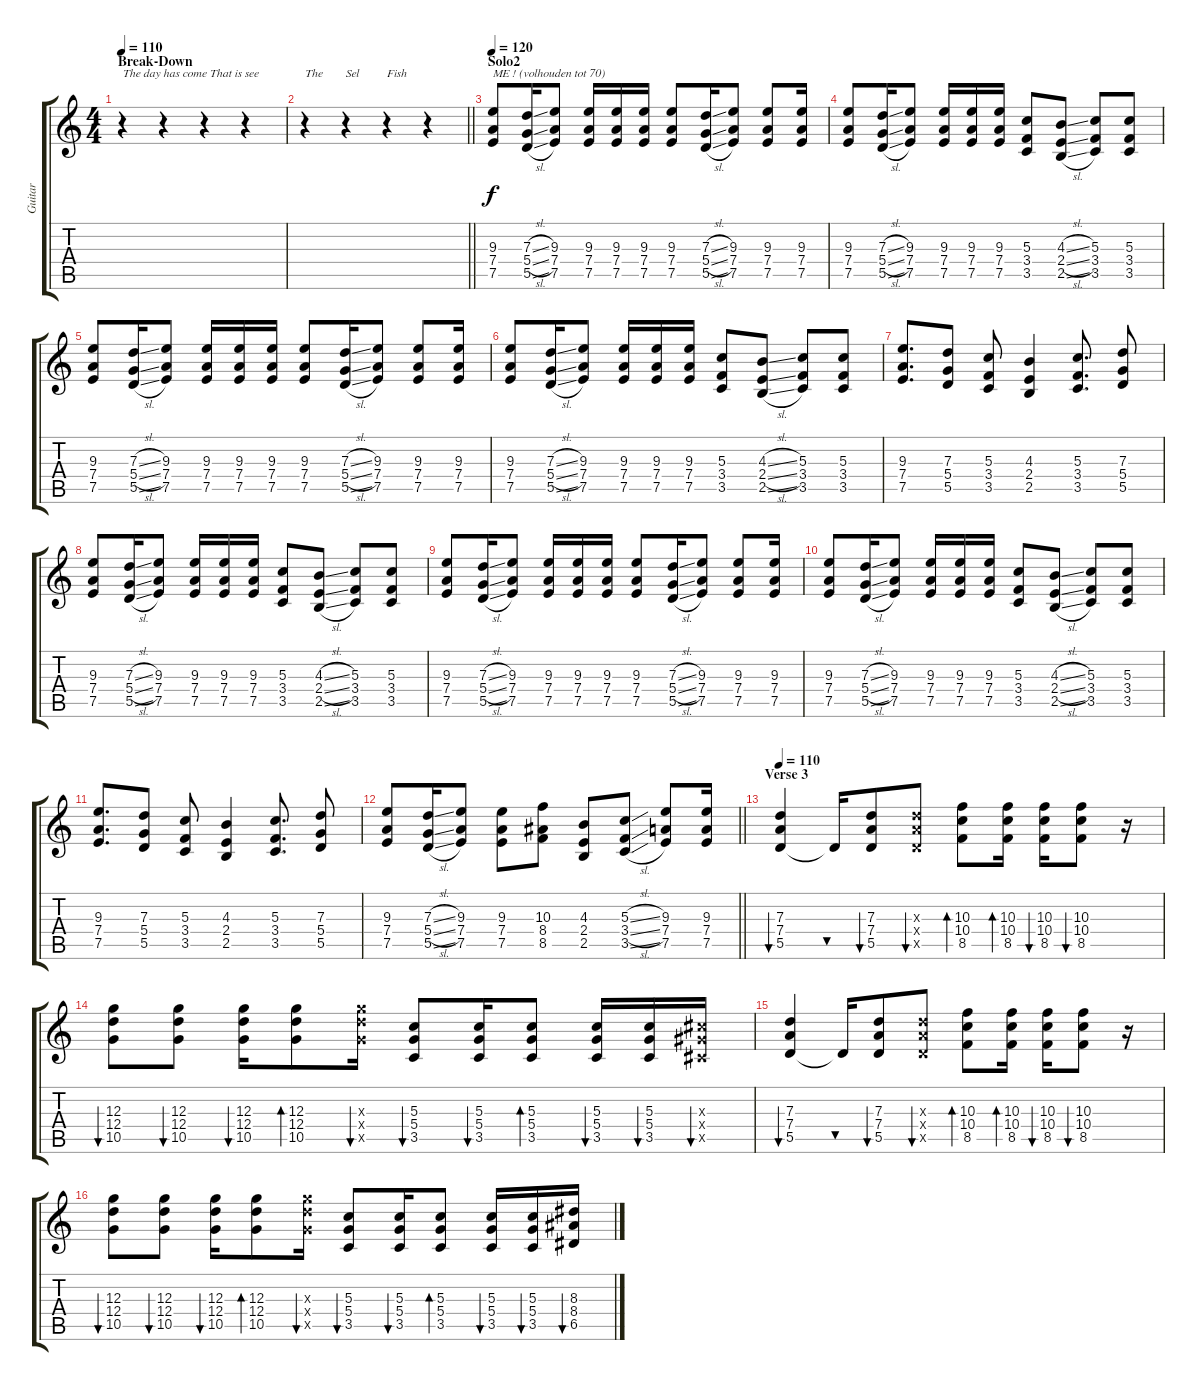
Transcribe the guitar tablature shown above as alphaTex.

\track ("Guitar" "Guitar") {instrument overdrivenguitar}
\staff {score tabs}
\tuning (E4 B3 G3 D3 A2 E2) {hide}
\ts (4 4)
\section ("" "Break-Down")
\tempo 110
\clef g2
\ks c
r.4{txt "The day has come That is see" dy f} r.4 r.4 r.4 |
\barLineRight lightlight
r.4{txt "The"} r.4{txt "Sel"} r.4{txt "Fish"} r.4 |
\section ("" "Solo2")
\tempo 120
(9.3 7.4 7.5).8{txt "ME ! (volhouden tot 70)"} (7.3{sl} 5.4{sl} 5.5{sl}).16 (9.3 7.4 7.5).8 (9.3 7.4 7.5).16 (9.3 7.4 7.5).16 (9.3 7.4 7.5).16 (9.3 7.4 7.5).8 (7.3{sl} 5.4{sl} 5.5{sl}).16 (9.3 7.4 7.5).8 (9.3 7.4 7.5).8 (9.3 7.4 7.5).16 |
(9.3 7.4 7.5).8 (7.3{sl} 5.4{sl} 5.5{sl}).16 (9.3 7.4 7.5).8 (9.3 7.4 7.5).16 (9.3 7.4 7.5).16 (9.3 7.4 7.5).16 (5.3 3.4 3.5).8 (4.3{sl} 2.4{sl} 2.5{sl}).8 (5.3 3.4 3.5).8 (5.3 3.4 3.5).8 |
(9.3 7.4 7.5).8 (7.3{sl} 5.4{sl} 5.5{sl}).16 (9.3 7.4 7.5).8 (9.3 7.4 7.5).16 (9.3 7.4 7.5).16 (9.3 7.4 7.5).16 (9.3 7.4 7.5).8 (7.3{sl} 5.4{sl} 5.5{sl}).16 (9.3 7.4 7.5).8 (9.3 7.4 7.5).8 (9.3 7.4 7.5).16 |
(9.3 7.4 7.5).8 (7.3{sl} 5.4{sl} 5.5{sl}).16 (9.3 7.4 7.5).8 (9.3 7.4 7.5).16 (9.3 7.4 7.5).16 (9.3 7.4 7.5).16 (5.3 3.4 3.5).8 (4.3{sl} 2.4{sl} 2.5{sl}).8 (5.3 3.4 3.5).8 (5.3 3.4 3.5).8 |
(9.3 7.4 7.5).8{d} (7.3 5.4 5.5).8 (5.3 3.4 3.5).8 (4.3 2.4 2.5).4 (5.3 3.4 3.5).8{d} (7.3 5.4 5.5).8 |
(9.3 7.4 7.5).8 (7.3{sl} 5.4{sl} 5.5{sl}).16 (9.3 7.4 7.5).8 (9.3 7.4 7.5).16 (9.3 7.4 7.5).16 (9.3 7.4 7.5).16 (5.3 3.4 3.5).8 (4.3{sl} 2.4{sl} 2.5{sl}).8 (5.3 3.4 3.5).8 (5.3 3.4 3.5).8 |
(9.3 7.4 7.5).8 (7.3{sl} 5.4{sl} 5.5{sl}).16 (9.3 7.4 7.5).8 (9.3 7.4 7.5).16 (9.3 7.4 7.5).16 (9.3 7.4 7.5).16 (9.3 7.4 7.5).8 (7.3{sl} 5.4{sl} 5.5{sl}).16 (9.3 7.4 7.5).8 (9.3 7.4 7.5).8 (9.3 7.4 7.5).16 |
(9.3 7.4 7.5).8 (7.3{sl} 5.4{sl} 5.5{sl}).16 (9.3 7.4 7.5).8 (9.3 7.4 7.5).16 (9.3 7.4 7.5).16 (9.3 7.4 7.5).16 (5.3 3.4 3.5).8 (4.3{sl} 2.4{sl} 2.5{sl}).8 (5.3 3.4 3.5).8 (5.3 3.4 3.5).8 |
(9.3 7.4 7.5).8{d} (7.3 5.4 5.5).8 (5.3 3.4 3.5).8 (4.3 2.4 2.5).4 (5.3 3.4 3.5).8{d} (7.3 5.4 5.5).8 |
\barLineRight lightlight
(9.3 7.4 7.5).8 (7.3{sl} 5.4{sl} 5.5{sl}).16 (9.3 7.4 7.5).8 (9.3 7.4 7.5).8 (10.3 8.4 8.5).8 (4.3 2.4 2.5).8 (5.3{sl} 3.4{sl} 3.5{sl}).8 (9.3 7.4 7.5).8 (9.3 7.4 7.5).16 |
\section ("" "Verse 3")
\tempo 110
(7.3 7.4 5.5).4{bu 60} 5.5{t}.16{bu 60} (7.3 7.4 5.5).8{bu 60} (7.3{x} 7.4{x} 5.5{x}).8{bu 60} (10.3 10.4 8.5).8{bd 60} (10.3 10.4 8.5).16{bd 60} (10.3 10.4 8.5).16{bu 60} (10.3 10.4 8.5).8{bu 60} r.16 |
(12.3 12.4 10.5).8{bu 60} (12.3 12.4 10.5).8{bu 60} (12.3 12.4 10.5).16{bu 60} (12.3 12.4 10.5).8{bd 60} (12.3{x} 12.4{x} 10.5{x}).16{bu 60} (5.3 5.4 3.5).8{bu 60} (5.3 5.4 3.5).16{bu 60} (5.3 5.4 3.5).8{bd 60} (5.3 5.4 3.5).16{bu 60} (5.3 5.4 3.5).16{bu 60} (6.3{x} 6.4{x} 4.5{x}).16{bu 60} |
(7.3 7.4 5.5).4{bu 60} 5.5{t}.16{bu 60} (7.3 7.4 5.5).8{bu 60} (7.3{x} 7.4{x} 5.5{x}).8{bu 60} (10.3 10.4 8.5).8{bd 60} (10.3 10.4 8.5).16{bd 60} (10.3 10.4 8.5).16{bu 60} (10.3 10.4 8.5).8{bu 60} r.16 |
(12.3 12.4 10.5).8{bu 60} (12.3 12.4 10.5).8{bu 60} (12.3 12.4 10.5).16{bu 60} (12.3 12.4 10.5).8{bd 60} (12.3{x} 12.4{x} 10.5{x}).16{bu 60} (5.3 5.4 3.5).8{bu 60} (5.3 5.4 3.5).16{bu 60} (5.3 5.4 3.5).8{bd 60} (5.3 5.4 3.5).16{bu 60} (5.3 5.4 3.5).16{bu 60} (8.3 8.4 6.5).16{bu 60}
